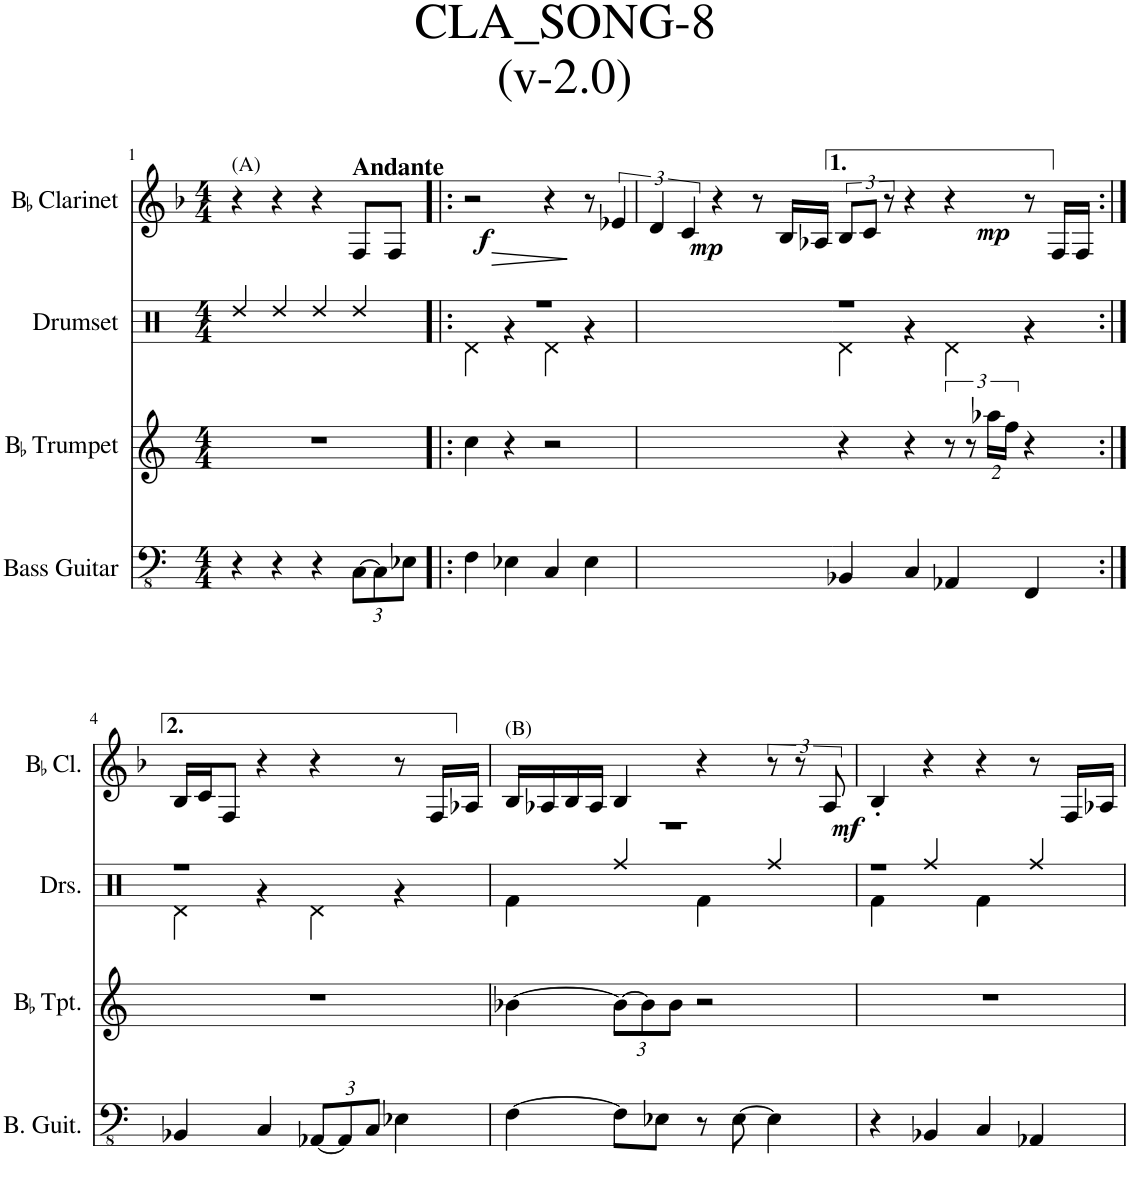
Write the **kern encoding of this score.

**kern	**kern	**kern	**kern	**dynam
*part4	*part3	*part2	*part1	*part1
*staff4	*staff3	*staff2	*staff1	*staff1
*I"Bass Guitar	*I"BaccidentalFlat Trumpet	*I"Drumset	*I"BaccidentalFlat Clarinet	*
*I'B. Guit.	*I'BaccidentalFlat Tpt.	*I'Drs.	*I'BaccidentalFlat Cl.	*
*clefFv4	*clefG2	*clefX	*clefG2	*
*	*Trd1c2	*	*Trd1c2	*
*k[]	*k[]	*k[]	*k[b-]	*
*M4/4	*M4/4	*M4/4	*M4/4	*
=1	=1	=1	=1	=1
!	!	!	!LO:TX:a:t=(A)	!
4r	1r	4Rdd/	4r	.
4r	.	4Rdd/	4r	.
4r	.	4Rdd/	4r	.
*Xbrackettup	*	*	*	*
!	!	!	!LO:TX:a:B:t=Andante	!
!	!	!	!	!LO:DY:b
[12CC\L	.	4Rdd/	8F/L	mp
12CC\]	.	.	.	.
.	.	.	8F/J	.
12EE-X\J	.	.	.	.
=2!|:	=2!|:	=2!|:	=2!|:	=2!|:
*	*	*^	*	*
!	!	!	!	!	!LO:HP:b
!	!	!	!	!	!LO:DY:n=1:b
4FF\	4cc\	1r	4Rd\	2r	> f
4EE-X\	4r	.	4r	.	.
4CC/	2r	.	4Rd\	4r	.
4EE-\	.	.	4r	8r	]
!	!	!	!	!	!LO:DY:n=2:b
.	.	.	.	[8e-X/	mp
2..ryy	2..ryy	2..ryy	2..ryy	24ryy	.
.	.	.	.	6d/	.
.	.	.	.	6c/	.
.	.	.	.	4r	.
.	.	.	.	8r	.
.	.	.	.	16B-/LL	.
.	.	.	.	16A-X/JJ	.
=3	=3	=3	=3	=3	=3
4BBB-X/	4r	1r	4Rd\	12B-/L	.
.	.	.	.	24e-/]	.
.	.	.	.	12c/J	.
.	.	.	.	12r	.
4CC/	4r	.	4r	.	.
.	.	.	.	4r	.
4AAA-X/	12r	.	4Rd\	.	.
.	.	.	.	4r	.
.	12r	.	.	.	.
.	24aa-X\LL	.	.	.	.
.	24ff\JJ	.	.	.	.
4FFF/	4r	.	4r	.	.
.	.	.	.	8r	.
.	.	.	.	16F/LL	.
.	.	.	.	16F/JJ	.
24ryy	24ryy	24ryy	24ryy	.	.
!!LO:LB:g=z
=4:|!	=4:|!	=4:|!	=4:|!	=4:|!	=4:|!
4BBB-X/	1r	1r	4Rd\	16B-/LL	.
.	.	.	.	16c/J	.
.	.	.	.	8F/J	.
4CC/	.	.	4r	4r	.
[12AAA-X/L	.	.	4Rd\	4r	.
12AAA-/]	.	.	.	.	.
12CC/J	.	.	.	.	.
4EE-X\	.	.	4r	8r	.
!	!	!	!	!	!LO:DY:b
.	.	.	.	16F/LL	mf
.	.	.	.	16A-X/JJ	.
=5	=5	=5	=5	=5	=5
!	!	!	!	!LO:TX:a:t=(B)	!
[4FF\	[4b-X\	1r	4Rf\	16B-/LL	.
.	.	.	.	16A-X/	.
.	.	.	.	16B-/	.
.	.	.	.	16A-/JJ	.
*	*Xbrackettup	*	*	*	*
8FF\L]	12b-\L_	.	4Rff/	4B-/	.
.	12b-\]	.	.	.	.
8EE-X\J	.	.	.	.	.
.	12b-\J	.	.	.	.
8r	2r	.	4Rf\	4r	.
[8EE-\	.	.	.	.	.
4EE-\]	.	.	4Rff/	12r	.
.	.	.	.	12r	.
.	.	.	.	12A-/	.
=6	=6	=6	=6	=6	=6
4r	1r	1r	4Rf\	4B-'/	.
4BBB-X/	.	.	4Rff/	4r	.
4CC/	.	.	4Rf\	4r	.
4AAA-X/	.	.	4Rff/	8r	.
.	.	.	.	16F/LL	.
.	.	.	.	16A-X/JJ	.
*	*	*v	*v	*	*
=	=	=	=	=
*-	*-	*-	*-	*-
